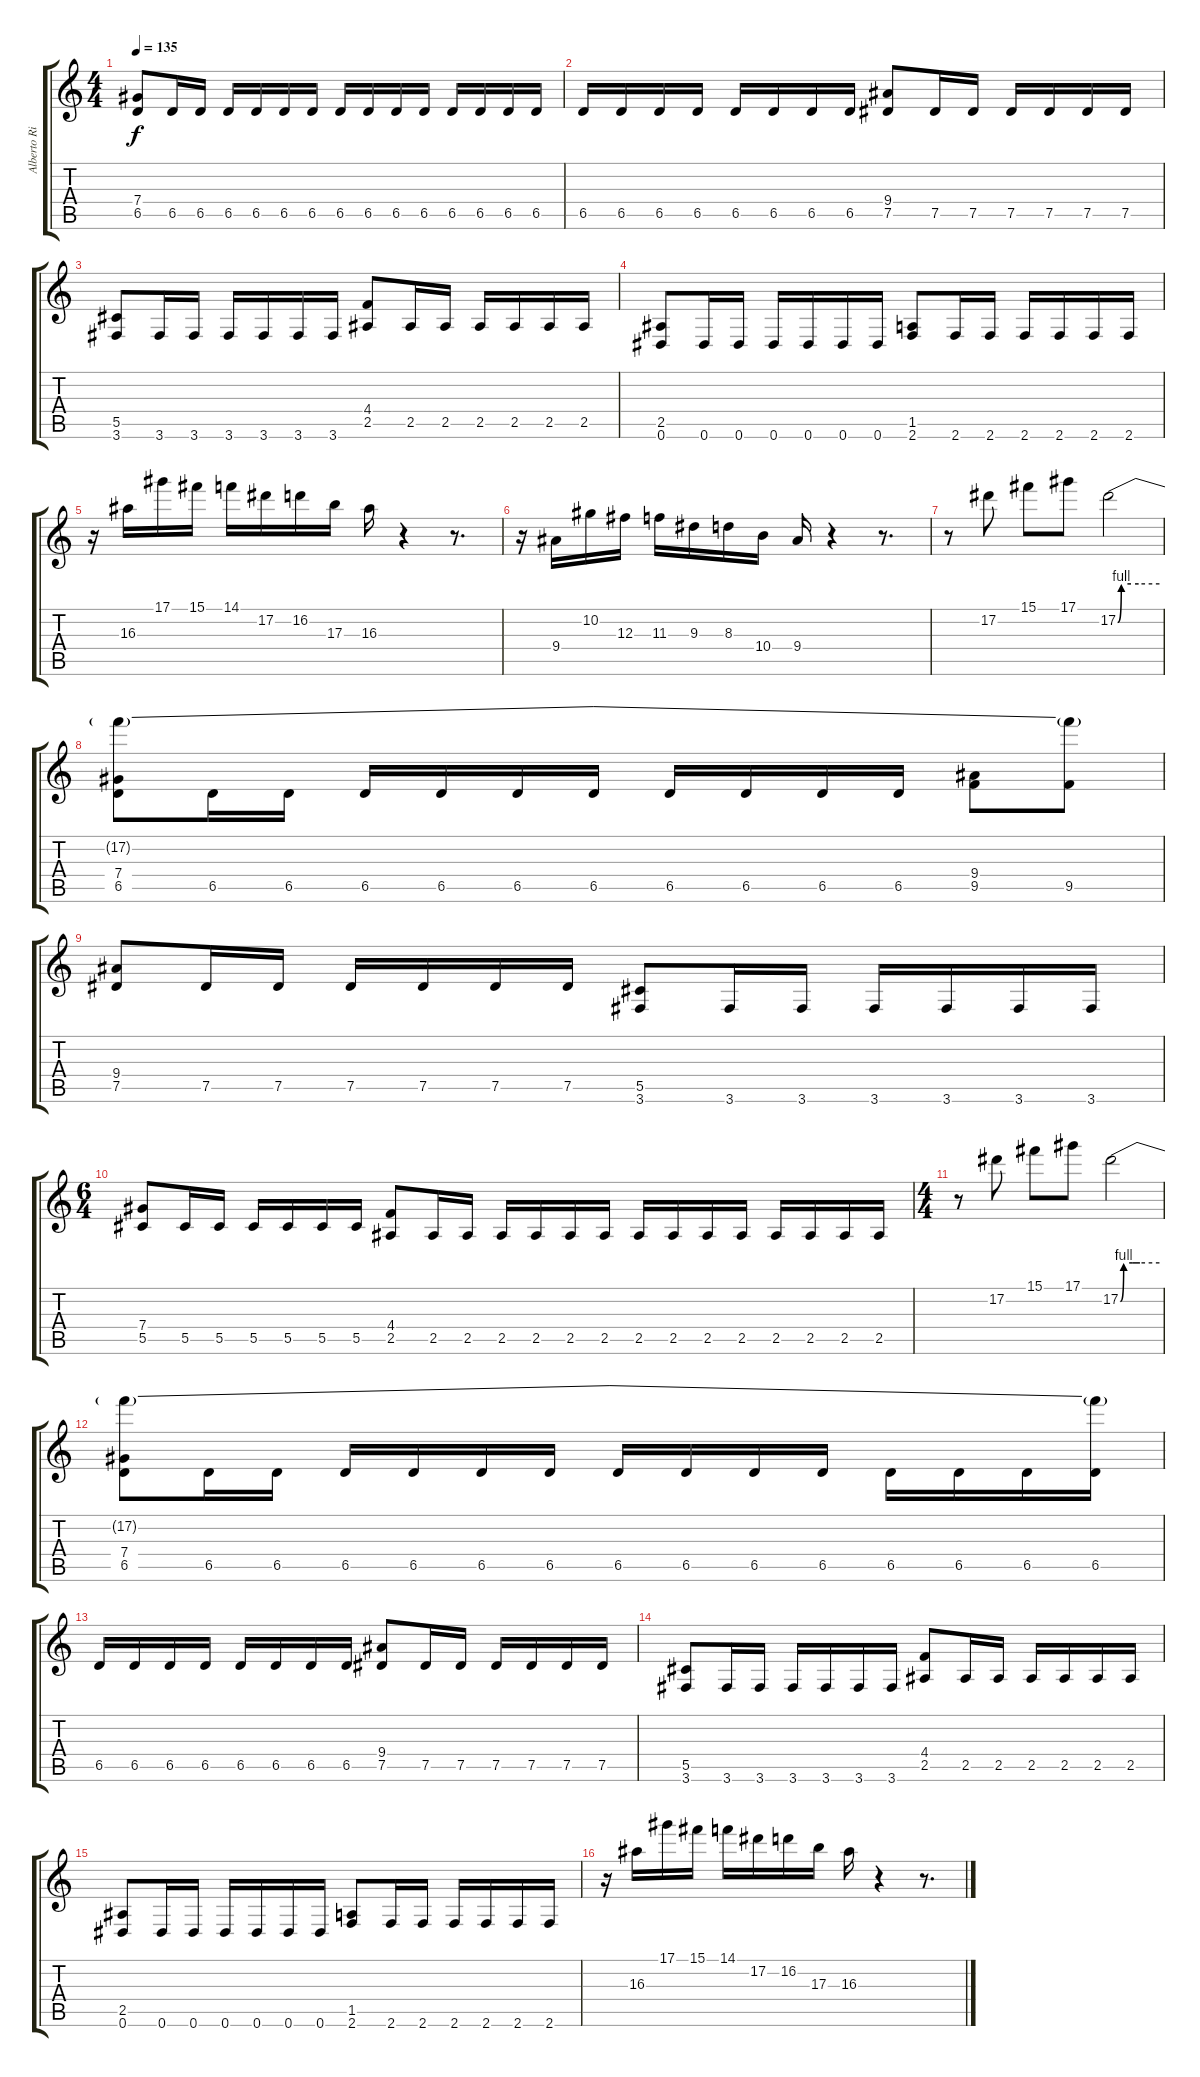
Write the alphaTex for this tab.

\track ("Alberto Rionda" "Alberto Ri") {instrument distortionguitar}
\staff {score tabs}
\tuning (Eb4 Bb3 Gb3 Db3 Ab2 Eb2) {hide}
\ts (4 4)
\tempo 135
\clef g2
\ks c
(7.4 6.5).8{dy f} 6.5.16 6.5.16 6.5.16 6.5.16 6.5.16 6.5.16 6.5.16 6.5.16 6.5.16 6.5.16 6.5.16 6.5.16 6.5.16 6.5.16 |
6.5.16 6.5.16 6.5.16 6.5.16 6.5.16 6.5.16 6.5.16 6.5.16 (9.4 7.5).8 7.5.16 7.5.16 7.5.16 7.5.16 7.5.16 7.5.16 |
(5.5 3.6).8 3.6.16 3.6.16 3.6.16 3.6.16 3.6.16 3.6.16 (4.4 2.5).8 2.5.16 2.5.16 2.5.16 2.5.16 2.5.16 2.5.16 |
(2.5 0.6).8 0.6.16 0.6.16 0.6.16 0.6.16 0.6.16 0.6.16 (1.5 2.6).8 2.6.16 2.6.16 2.6.16 2.6.16 2.6.16 2.6.16 |
r.16 16.3.16 17.1.16 15.1.16 14.1.16 17.2.16 16.2.16 17.3.16 16.3.16 r.4 r.8{d} |
r.16 9.4.16 10.2.16 12.3.16 11.3.16 9.3.16 8.3.16 10.4.16 9.4.16 r.4 r.8{d} |
r.8 17.2.8 15.1.8 17.1.8 17.2{be (custom 0 0 5 4 19 4 30 4 60 4)}.2 |
(17.2{t} 7.4 6.5).8 6.5.16 6.5.16 6.5.16 6.5.16 6.5.16 6.5.16 6.5.16 6.5.16 6.5.16 6.5.16 (9.4 9.5).8 (17.2{t} 9.5).8 |
(9.4 7.5).8 7.5.16 7.5.16 7.5.16 7.5.16 7.5.16 7.5.16 (5.5 3.6).8 3.6.16 3.6.16 3.6.16 3.6.16 3.6.16 3.6.16 |
\ts (6 4)
(7.4 5.5).8 5.5.16 5.5.16 5.5.16 5.5.16 5.5.16 5.5.16 (4.4 2.5).8 2.5.16 2.5.16 2.5.16 2.5.16 2.5.16 2.5.16 2.5.16 2.5.16 2.5.16 2.5.16 2.5.16 2.5.16 2.5.16 2.5.16 |
\ts (4 4)
r.8 17.2.8 15.1.8 17.1.8 17.2{be (custom 0 0 5 4 19 4 30 4 60 4)}.2 |
(17.2{t} 7.4 6.5).8 6.5.16 6.5.16 6.5.16 6.5.16 6.5.16 6.5.16 6.5.16 6.5.16 6.5.16 6.5.16 6.5.16 6.5.16 6.5.16 (17.2{t} 6.5).16 |
6.5.16 6.5.16 6.5.16 6.5.16 6.5.16 6.5.16 6.5.16 6.5.16 (9.4 7.5).8 7.5.16 7.5.16 7.5.16 7.5.16 7.5.16 7.5.16 |
(5.5 3.6).8 3.6.16 3.6.16 3.6.16 3.6.16 3.6.16 3.6.16 (4.4 2.5).8 2.5.16 2.5.16 2.5.16 2.5.16 2.5.16 2.5.16 |
(2.5 0.6).8 0.6.16 0.6.16 0.6.16 0.6.16 0.6.16 0.6.16 (1.5 2.6).8 2.6.16 2.6.16 2.6.16 2.6.16 2.6.16 2.6.16 |
r.16 16.3.16 17.1.16 15.1.16 14.1.16 17.2.16 16.2.16 17.3.16 16.3.16 r.4 r.8{d}
